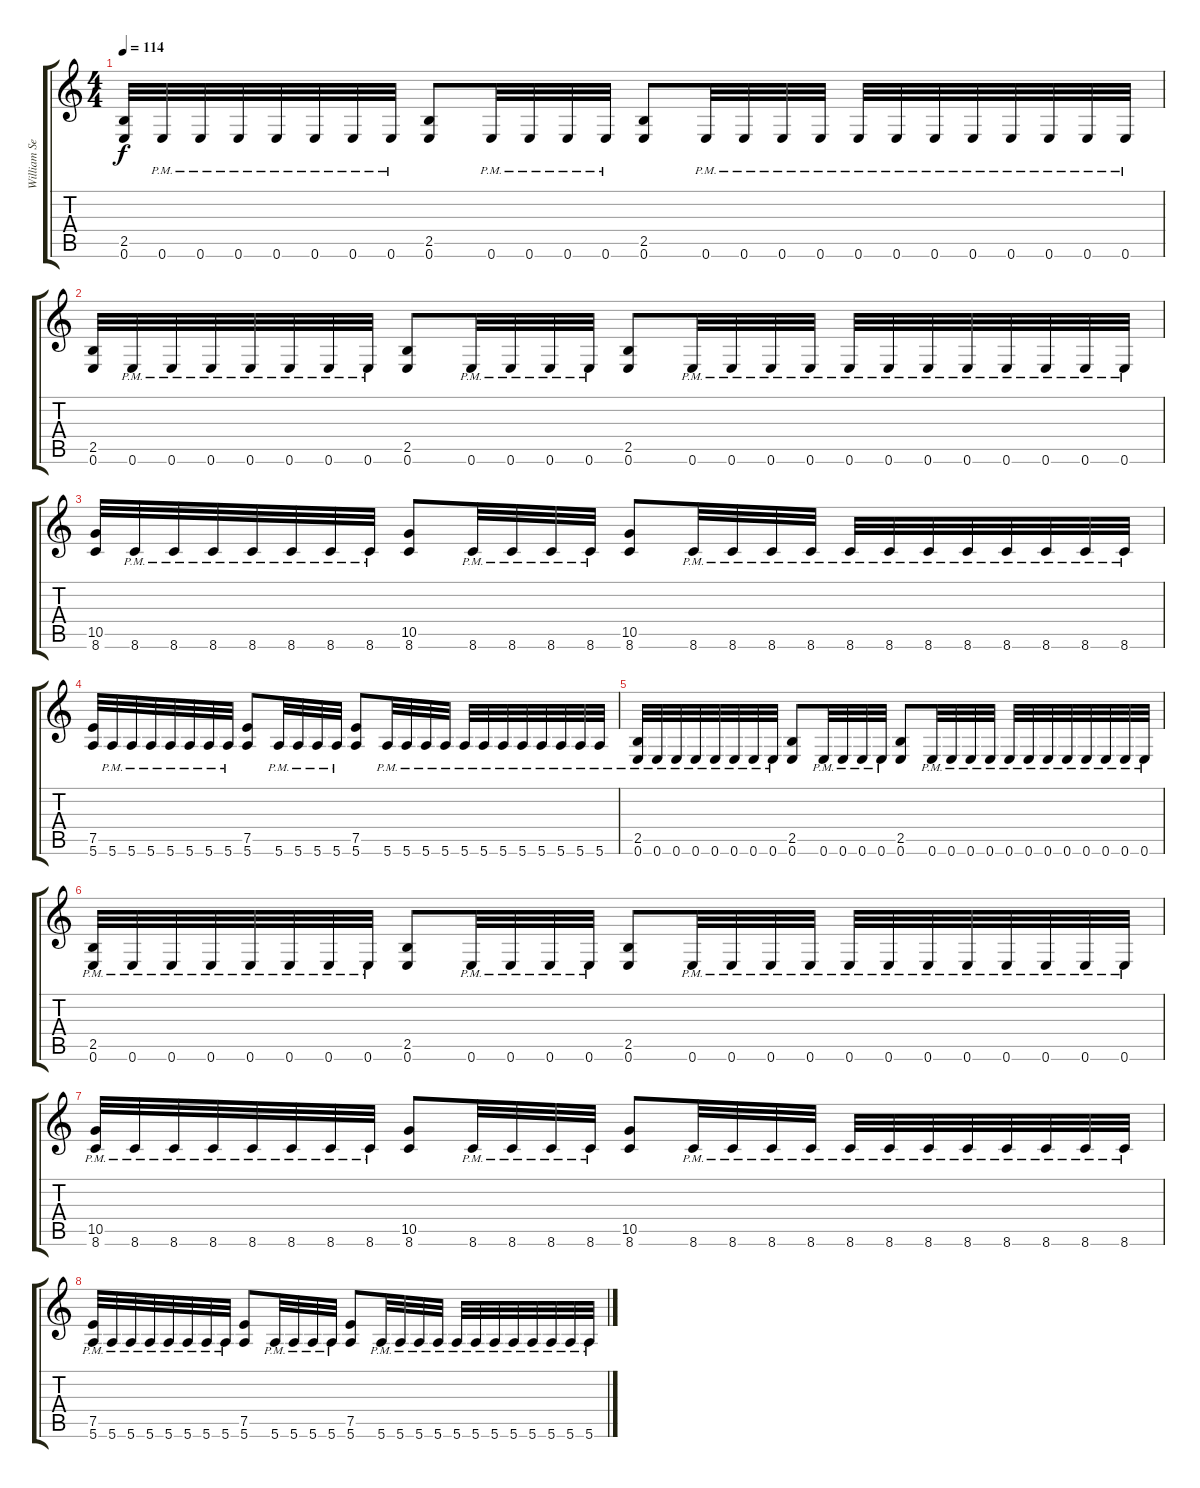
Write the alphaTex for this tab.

\track ("William Seghers" "William Se") {instrument distortionguitar}
\staff {score tabs}
\tuning (E4 B3 G3 D3 A2 E2) {hide}
\ts (4 4)
\tempo 114
\clef g2
\ks c
(2.5 0.6).32{dy f} 0.6{pm}.32 0.6{pm}.32 0.6{pm}.32 0.6{pm}.32 0.6{pm}.32 0.6{pm}.32 0.6{pm}.32 (2.5 0.6).8 0.6{pm}.32 0.6{pm}.32 0.6{pm}.32 0.6{pm}.32 (2.5 0.6).8 0.6{pm}.32 0.6{pm}.32 0.6{pm}.32 0.6{pm}.32 0.6{pm}.32 0.6{pm}.32 0.6{pm}.32 0.6{pm}.32 0.6{pm}.32 0.6{pm}.32 0.6{pm}.32 0.6{pm}.32 |
(2.5 0.6).32 0.6{pm}.32 0.6{pm}.32 0.6{pm}.32 0.6{pm}.32 0.6{pm}.32 0.6{pm}.32 0.6{pm}.32 (2.5 0.6).8 0.6{pm}.32 0.6{pm}.32 0.6{pm}.32 0.6{pm}.32 (2.5 0.6).8 0.6{pm}.32 0.6{pm}.32 0.6{pm}.32 0.6{pm}.32 0.6{pm}.32 0.6{pm}.32 0.6{pm}.32 0.6{pm}.32 0.6{pm}.32 0.6{pm}.32 0.6{pm}.32 0.6{pm}.32 |
(10.5 8.6).32 8.6{pm}.32 8.6{pm}.32 8.6{pm}.32 8.6{pm}.32 8.6{pm}.32 8.6{pm}.32 8.6{pm}.32 (10.5 8.6).8 8.6{pm}.32 8.6{pm}.32 8.6{pm}.32 8.6{pm}.32 (10.5 8.6).8 8.6{pm}.32 8.6{pm}.32 8.6{pm}.32 8.6{pm}.32 8.6{pm}.32 8.6{pm}.32 8.6{pm}.32 8.6{pm}.32 8.6{pm}.32 8.6{pm}.32 8.6{pm}.32 8.6{pm}.32 |
(7.5 5.6).32 5.6{pm}.32 5.6{pm}.32 5.6{pm}.32 5.6{pm}.32 5.6{pm}.32 5.6{pm}.32 5.6{pm}.32 (7.5 5.6).8 5.6{pm}.32 5.6{pm}.32 5.6{pm}.32 5.6{pm}.32 (7.5 5.6).8 5.6{pm}.32 5.6{pm}.32 5.6{pm}.32 5.6{pm}.32 5.6{pm}.32 5.6{pm}.32 5.6{pm}.32 5.6{pm}.32 5.6{pm}.32 5.6{pm}.32 5.6{pm}.32 5.6{pm}.32 |
(2.5 0.6{pm}).32 0.6{pm}.32 0.6{pm}.32 0.6{pm}.32 0.6{pm}.32 0.6{pm}.32 0.6{pm}.32 0.6{pm}.32 (2.5 0.6).8 0.6{pm}.32 0.6{pm}.32 0.6{pm}.32 0.6{pm}.32 (2.5 0.6).8 0.6{pm}.32 0.6{pm}.32 0.6{pm}.32 0.6{pm}.32 0.6{pm}.32 0.6{pm}.32 0.6{pm}.32 0.6{pm}.32 0.6{pm}.32 0.6{pm}.32 0.6{pm}.32 0.6{pm}.32 |
(2.5 0.6{pm}).32 0.6{pm}.32 0.6{pm}.32 0.6{pm}.32 0.6{pm}.32 0.6{pm}.32 0.6{pm}.32 0.6{pm}.32 (2.5 0.6).8 0.6{pm}.32 0.6{pm}.32 0.6{pm}.32 0.6{pm}.32 (2.5 0.6).8 0.6{pm}.32 0.6{pm}.32 0.6{pm}.32 0.6{pm}.32 0.6{pm}.32 0.6{pm}.32 0.6{pm}.32 0.6{pm}.32 0.6{pm}.32 0.6{pm}.32 0.6{pm}.32 0.6{pm}.32 |
(10.5 8.6{pm}).32 8.6{pm}.32 8.6{pm}.32 8.6{pm}.32 8.6{pm}.32 8.6{pm}.32 8.6{pm}.32 8.6{pm}.32 (10.5 8.6).8 8.6{pm}.32 8.6{pm}.32 8.6{pm}.32 8.6{pm}.32 (10.5 8.6).8 8.6{pm}.32 8.6{pm}.32 8.6{pm}.32 8.6{pm}.32 8.6{pm}.32 8.6{pm}.32 8.6{pm}.32 8.6{pm}.32 8.6{pm}.32 8.6{pm}.32 8.6{pm}.32 8.6{pm}.32 |
(7.5 5.6{pm}).32 5.6{pm}.32 5.6{pm}.32 5.6{pm}.32 5.6{pm}.32 5.6{pm}.32 5.6{pm}.32 5.6{pm}.32 (7.5 5.6).8 5.6{pm}.32 5.6{pm}.32 5.6{pm}.32 5.6{pm}.32 (7.5 5.6).8 5.6{pm}.32 5.6{pm}.32 5.6{pm}.32 5.6{pm}.32 5.6{pm}.32 5.6{pm}.32 5.6{pm}.32 5.6{pm}.32 5.6{pm}.32 5.6{pm}.32 5.6{pm}.32 5.6{pm}.32
